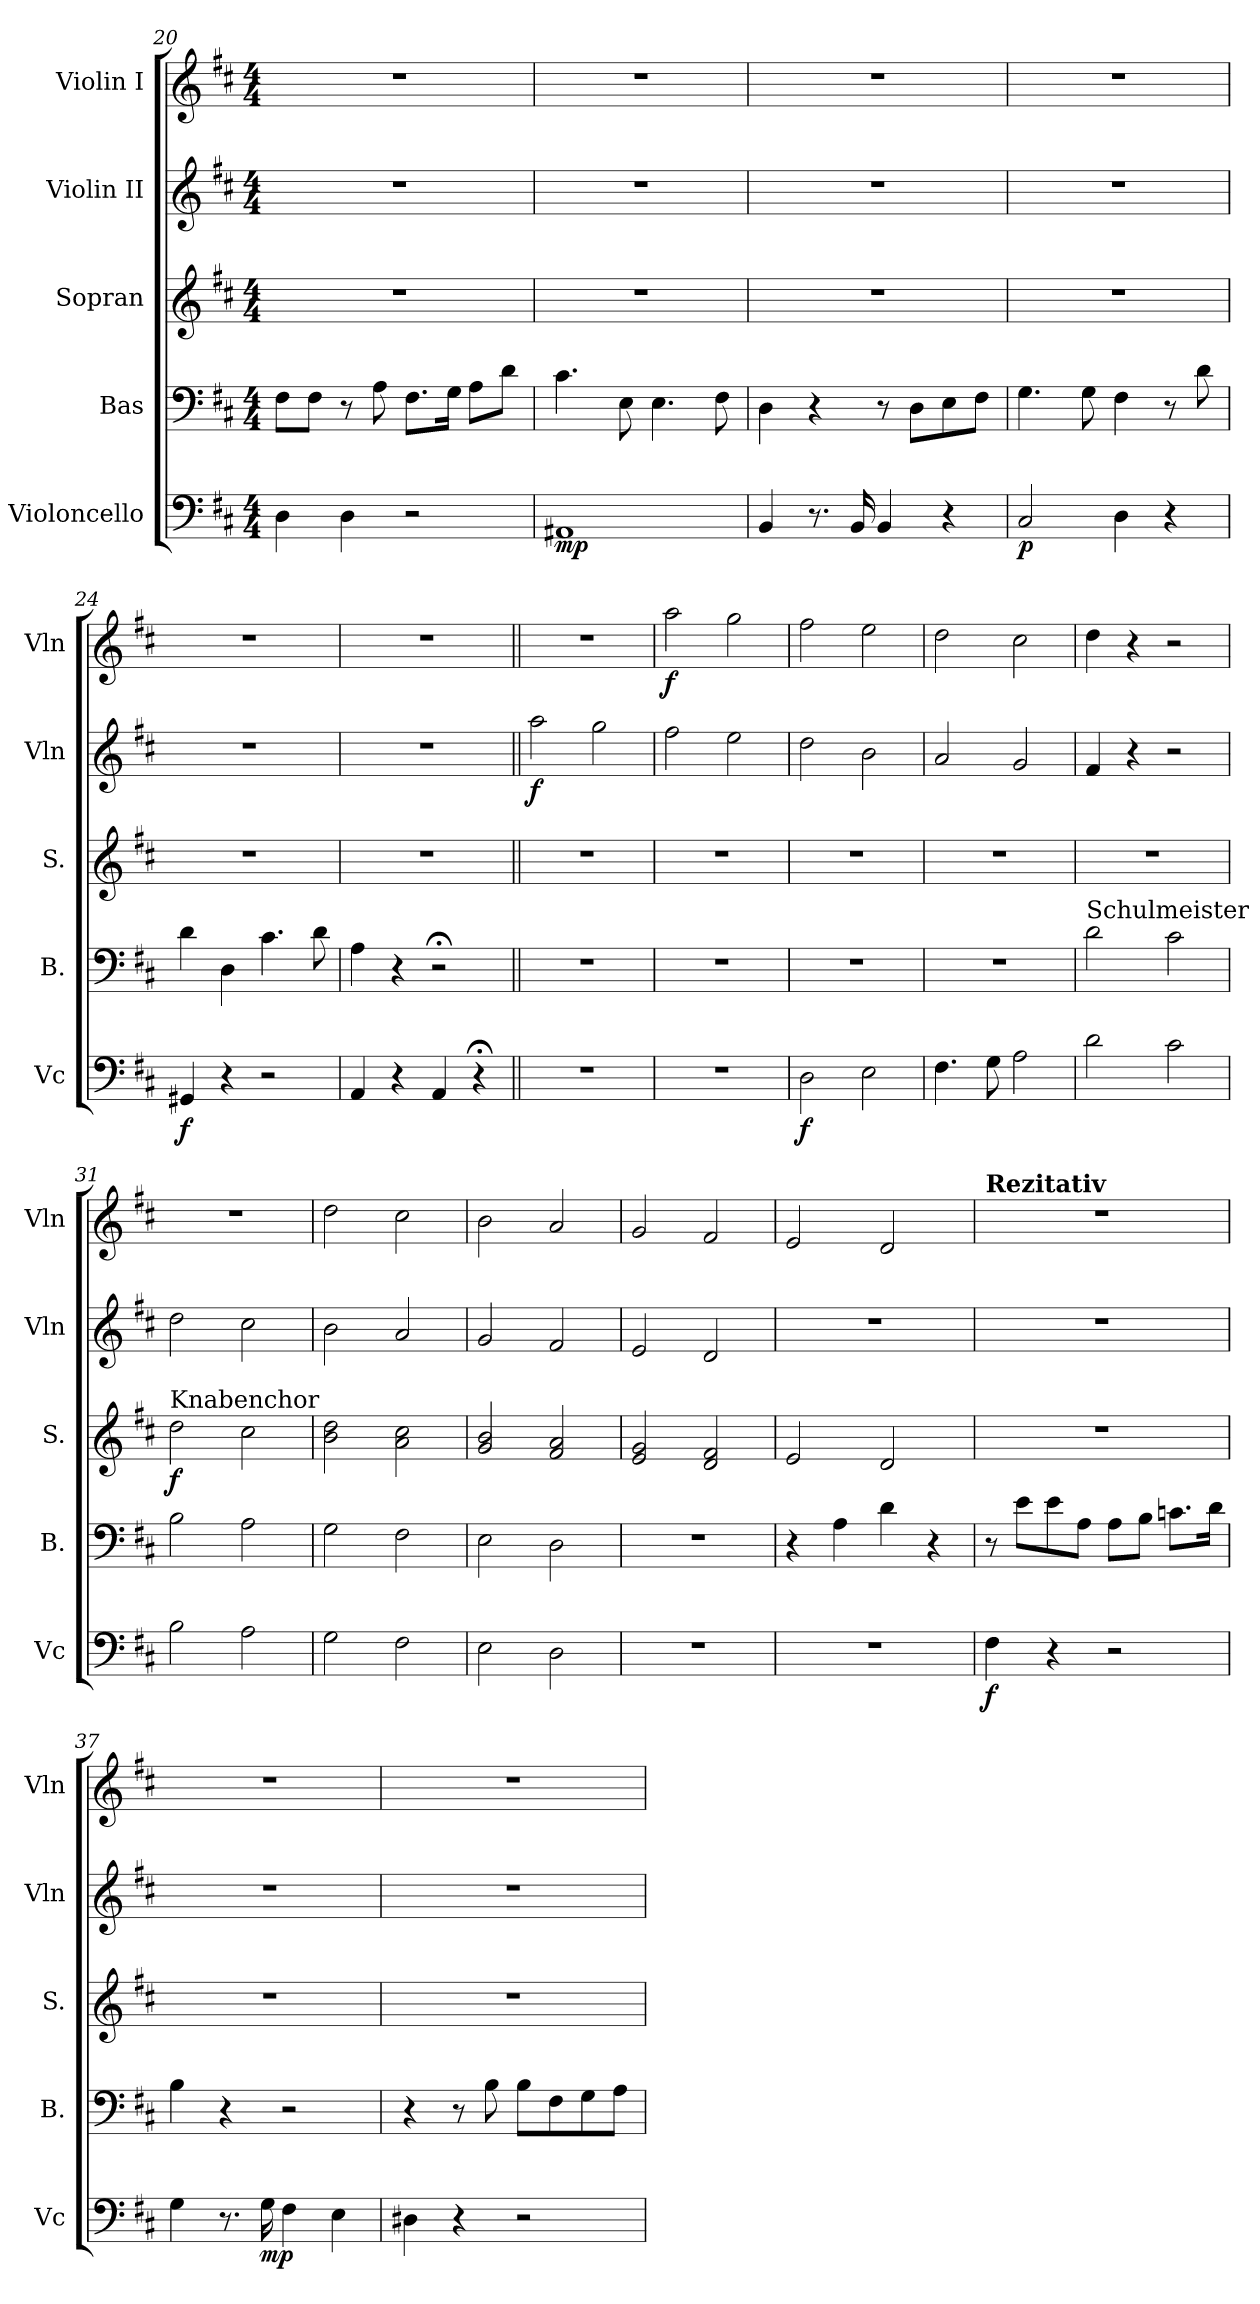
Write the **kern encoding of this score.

**kern	**dynam	**kern	**kern	**dynam	**kern	**dynam	**kern	**dynam
*part5	*part5	*part4	*part3	*part3	*part2	*part2	*part1	*part1
*staff5	*staff5	*staff4	*staff3	*staff3	*staff2	*staff2	*staff1	*staff1
*I"Violoncello	*	*I"Bas	*I"Sopran	*	*I"Violin II	*	*I"Violin I	*
*I'Vc	*	*I'B.	*I'S.	*	*I'Vln	*	*I'Vln	*
*clefF4	*	*clefF4	*clefG2	*	*clefG2	*	*clefG2	*
*k[f#c#]	*	*k[f#c#]	*k[f#c#]	*	*k[f#c#]	*	*k[f#c#]	*
*M4/4	*	*M4/4	*M4/4	*	*M4/4	*	*M4/4	*
=20	=20	=20	=20	=20	=20	=20	=20	=20
4D\	.	8F#\L	1r	.	1r	.	1r	.
.	.	8F#\J	.	.	.	.	.	.
4D\	.	8r	.	.	.	.	.	.
.	.	8A\	.	.	.	.	.	.
2r	.	8.F#\L	.	.	.	.	.	.
.	.	16G\Jk	.	.	.	.	.	.
.	.	8A\L	.	.	.	.	.	.
.	.	8d\J	.	.	.	.	.	.
=21	=21	=21	=21	=21	=21	=21	=21	=21
!	!LO:DY:b	!	!	!	!	!	!	!
1AA#X	mp	4.c#\	1r	.	1r	.	1r	.
.	.	8E\	.	.	.	.	.	.
.	.	4.E\	.	.	.	.	.	.
.	.	8F#\	.	.	.	.	.	.
=22	=22	=22	=22	=22	=22	=22	=22	=22
4BB/	.	4D\	1r	.	1r	.	1r	.
8.r	.	4r	.	.	.	.	.	.
16BB/	.	.	.	.	.	.	.	.
4BB/	.	8r	.	.	.	.	.	.
.	.	8D\L	.	.	.	.	.	.
4r	.	8E\	.	.	.	.	.	.
.	.	8F#\J	.	.	.	.	.	.
=23	=23	=23	=23	=23	=23	=23	=23	=23
!	!LO:DY:b	!	!	!	!	!	!	!
2C#/	p	4.G\	1r	.	1r	.	1r	.
.	.	8G\	.	.	.	.	.	.
4D\	.	4F#\	.	.	.	.	.	.
4r	.	8r	.	.	.	.	.	.
.	.	8d\	.	.	.	.	.	.
=24	=24	=24	=24	=24	=24	=24	=24	=24
!	!LO:DY:b	!	!	!	!	!	!	!
4GG#X/	f	4d\	1r	.	1r	.	1r	.
4r	.	4D\	.	.	.	.	.	.
2r	.	4.c#\	.	.	.	.	.	.
.	.	8d\	.	.	.	.	.	.
=25	=25	=25	=25	=25	=25	=25	=25	=25
4AA/	.	4A\	1r	.	1r	.	1r	.
4r	.	4r	.	.	.	.	.	.
4AA/	.	2r;<	.	.	.	.	.	.
4r;<	.	.	.	.	.	.	.	.
!!LO:LB:g=z
=26||	=26||	=26||	=26||	=26||	=26||	=26||	=26||	=26||
!	!	!	!	!	!	!LO:DY:b	!	!
1r	.	1r	1r	.	2aa\	f	1r	.
.	.	.	.	.	2gg\	.	.	.
=27	=27	=27	=27	=27	=27	=27	=27	=27
!	!	!	!	!	!	!	!	!LO:DY:b
1r	.	1r	1r	.	2ff#\	.	2aa\	f
.	.	.	.	.	2ee\	.	2gg\	.
=28	=28	=28	=28	=28	=28	=28	=28	=28
!	!LO:DY:b	!	!	!	!	!	!	!
2D\	f	1r	1r	.	2dd\	.	2ff#\	.
2E\	.	.	.	.	2b\	.	2ee\	.
=29	=29	=29	=29	=29	=29	=29	=29	=29
4.F#\	.	1r	1r	.	2a/	.	2dd\	.
8G\	.	.	.	.	.	.	.	.
2A\	.	.	.	.	2g/	.	2cc#\	.
=30	=30	=30	=30	=30	=30	=30	=30	=30
!	!	!LO:TX:a:t=Schulmeister	!	!	!	!	!	!
2d\	.	2d\	1r	.	4f#/	.	4dd\	.
.	.	.	.	.	4r	.	4r	.
2c#\	.	2c#\	.	.	2r	.	2r	.
=31	=31	=31	=31	=31	=31	=31	=31	=31
!	!	!	!LO:TX:a:t=Knabenchor	!	!	!	!	!
!	!	!	!	!LO:DY:b	!	!	!	!
2B\	.	2B\	2dd\	f	2dd\	.	1r	.
2A\	.	2A\	2cc#\	.	2cc#\	.	.	.
=32	=32	=32	=32	=32	=32	=32	=32	=32
2G\	.	2G\	2b\ 2dd\	.	2b\	.	2dd\	.
2F#\	.	2F#\	2a\ 2cc#\	.	2a/	.	2cc#\	.
=33	=33	=33	=33	=33	=33	=33	=33	=33
2E\	.	2E\	2g/ 2b/	.	2g/	.	2b\	.
2D\	.	2D\	2f#/ 2a/	.	2f#/	.	2a/	.
=34	=34	=34	=34	=34	=34	=34	=34	=34
1r	.	1r	2e/ 2g/	.	2e/	.	2g/	.
.	.	.	2d/ 2f#/	.	2d/	.	2f#/	.
=35	=35	=35	=35	=35	=35	=35	=35	=35
1r	.	4r	2e/	.	1r	.	2e/	.
.	.	4A\	.	.	.	.	.	.
.	.	4d\	2d/	.	.	.	2d/	.
.	.	4r	.	.	.	.	.	.
=36	=36	=36	=36	=36	=36	=36	=36	=36
!	!	!	!	!	!	!	!LO:TX:a:B:t=Rezitativ	!
!	!LO:DY:b	!	!	!	!	!	!	!
4F#\	f	8r	1r	.	1r	.	1r	.
.	.	8e\L	.	.	.	.	.	.
4r	.	8e\	.	.	.	.	.	.
.	.	8A\J	.	.	.	.	.	.
2r	.	8A\L	.	.	.	.	.	.
.	.	8B\J	.	.	.	.	.	.
.	.	8.cn\L	.	.	.	.	.	.
.	.	16d\Jk	.	.	.	.	.	.
=37	=37	=37	=37	=37	=37	=37	=37	=37
4G\	.	4B\	1r	.	1r	.	1r	.
8.r	.	4r	.	.	.	.	.	.
!	!LO:DY:b	!	!	!	!	!	!	!
16G\	mp	.	.	.	.	.	.	.
4F#\	.	2r	.	.	.	.	.	.
4E\	.	.	.	.	.	.	.	.
!!LO:LB:g=z
=38	=38	=38	=38	=38	=38	=38	=38	=38
4D#X\	.	4r	1r	.	1r	.	1r	.
4r	.	8r	.	.	.	.	.	.
.	.	8B\	.	.	.	.	.	.
2r	.	8B\L	.	.	.	.	.	.
.	.	8F#\	.	.	.	.	.	.
.	.	8G\	.	.	.	.	.	.
.	.	8A\J	.	.	.	.	.	.
=	=	=	=	=	=	=	=	=
*-	*-	*-	*-	*-	*-	*-	*-	*-
